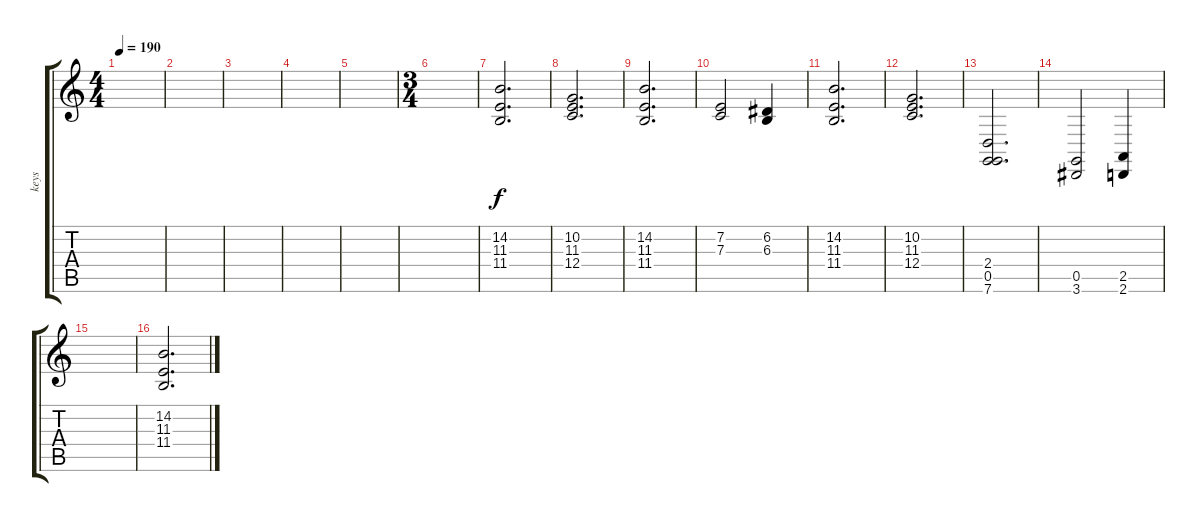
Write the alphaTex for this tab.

\track ("keys" "keys") {instrument stringensemble1}
\staff {score tabs}
\tuning (D4 A3 F3 C3 G2 C2) {hide}
\ts (4 4)
\tempo 190
\clef g2
\ks c
|
|
|
|
|
\ts (3 4)
|
(14.2 11.3 11.4).2{d} |
(10.2 11.3 12.4).2{d} |
(14.2 11.3 11.4).2{d} |
(7.2 7.3).2 (6.2 6.3).4 |
(14.2 11.3 11.4).2{d} |
(10.2 11.3 12.4).2{d} |
(2.4 0.5 7.6).2{d} |
(0.5 3.6).2 (2.5 2.6).4 |
|
(14.2 11.3 11.4).2{d}
